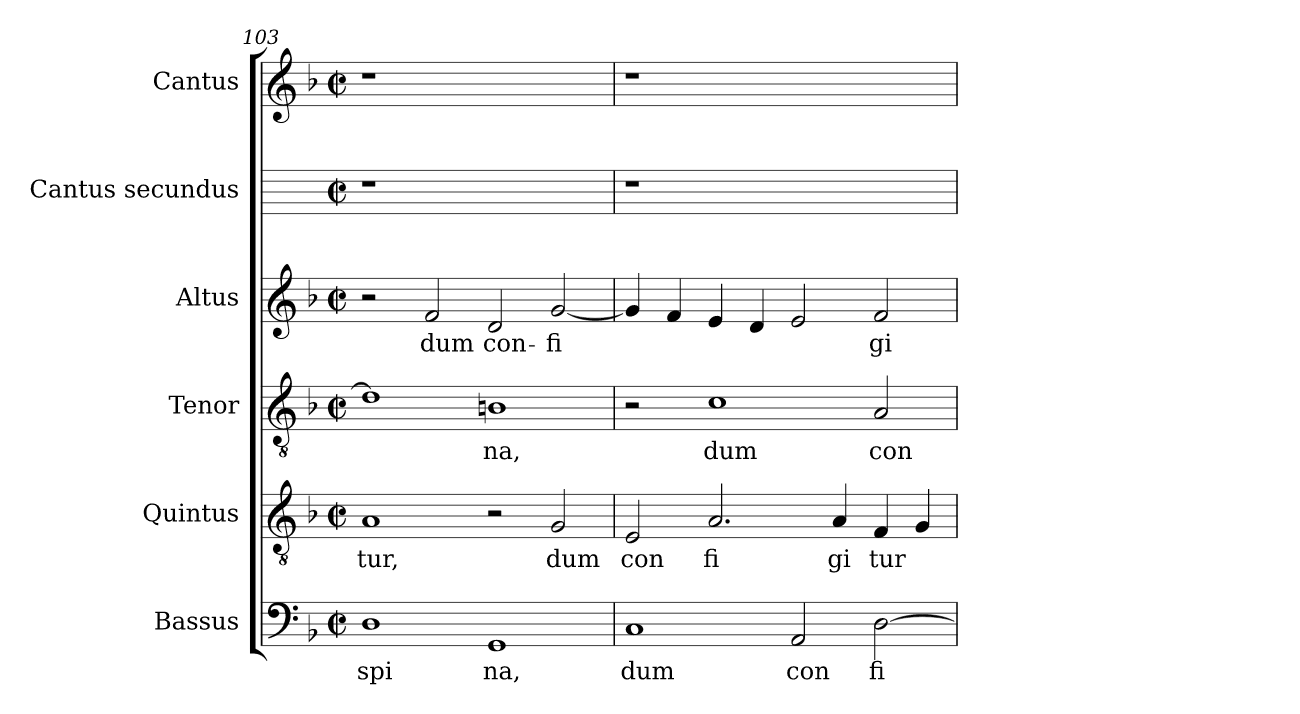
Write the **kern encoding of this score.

**kern	**text	**kern	**text	**kern	**text	**kern	**text	**kern	**kern
*part6	*part6	*part5	*part5	*part4	*part4	*part3	*part3	*part2	*part1
*staff6	*staff6	*staff5	*staff5	*staff4	*staff4	*staff3	*staff3	*staff2	*staff1
*I"Bassus	*	*I"Quintus	*	*I"Tenor	*	*I"Altus	*	*I"Cantus  secundus	*I"Cantus
*I'B	*	*I'Q	*	*I'T	*	*I'A	*	*	*I'C
*clefF4	*	*clefGv2	*	*clefGv2	*	*clefG2	*	*	*clefG2
*k[b-]	*	*k[b-]	*	*k[b-]	*	*k[b-]	*	*k[]	*k[b-]
*F:	*	*F:	*	*F:	*	*F:	*	*C:	*F:
*M2/2	*	*M2/2	*	*M2/2	*	*M2/2	*	*M2/2	*M2/2
*met(c|)	*	*met(c|)	*	*met(c|)	*	*met(c|)	*	*met(c|)	*met(c|)
=103	=103	=103	=103	=103	=103	=103	=103	=103	=103
!	!LO:LY:b:cj	!	!LO:LY:b:cj	!	!LO:LY:b:cj	!	!	!	!
1D	spi	1A	tur,	1d]	.	2r	.	1r	1r
!	!	!	!	!	!	!	!LO:LY:b:cj	!	!
.	.	.	.	.	.	2f/	dum	.	.
!	!LO:LY:b:cj	!	!	!	!LO:LY:b:cj	!	!LO:LY:b:cj	!	!
1GG	na,	2r	.	1Bn	na,	2d/	con-	1ryy	1ryy
!	!	!	!LO:LY:b:cj	!	!	!	!LO:LY:b:cj	!	!
.	.	2G/	dum	.	.	[<2g/	-fi-	.	.
=104	=104	=104	=104	=104	=104	=104	=104	=104	=104
!	!LO:LY:b:cj	!	!LO:LY:b:cj	!	!	!	!LO:LY:b:cj	!	!
1C	dum	2E/	con	2r	.	4g/]	--	1r	1r
!	!	!	!	!	!	!	!LO:LY:b:cj	!	!
.	.	.	.	.	.	4f/	--	.	.
!	!	!	!LO:LY:b:cj	!	!LO:LY:b:cj	!	!LO:LY:b:cj	!	!
.	.	2.A/	fi	1c	dum	4e/	--	.	.
!	!	!	!	!	!	!	!LO:LY:b:cj	!	!
.	.	.	.	.	.	4d/	--	.	.
!	!LO:LY:b:cj	!	!	!	!	!	!LO:LY:b:cj	!	!
2AA/	con	.	.	.	.	2e/	--	1ryy	1ryy
!	!	!	!LO:LY:b:cj	!	!	!	!	!	!
.	.	4A/	gi	.	.	.	.	.	.
!	!LO:LY:b:cj	!	!LO:LY:b:cj	!	!LO:LY:b:cj	!	!LO:LY:b:cj	!	!
[>2D\	fi	4F/	tur	2A/	con	2f/	-gi-	.	.
!	!	!	!LO:LY:b:cj	!	!	!	!	!	!
.	.	4G/	.	.	.	.	.	.	.
=	=	=	=	=	=	=	=	=	=
*-	*-	*-	*-	*-	*-	*-	*-	*-	*-
